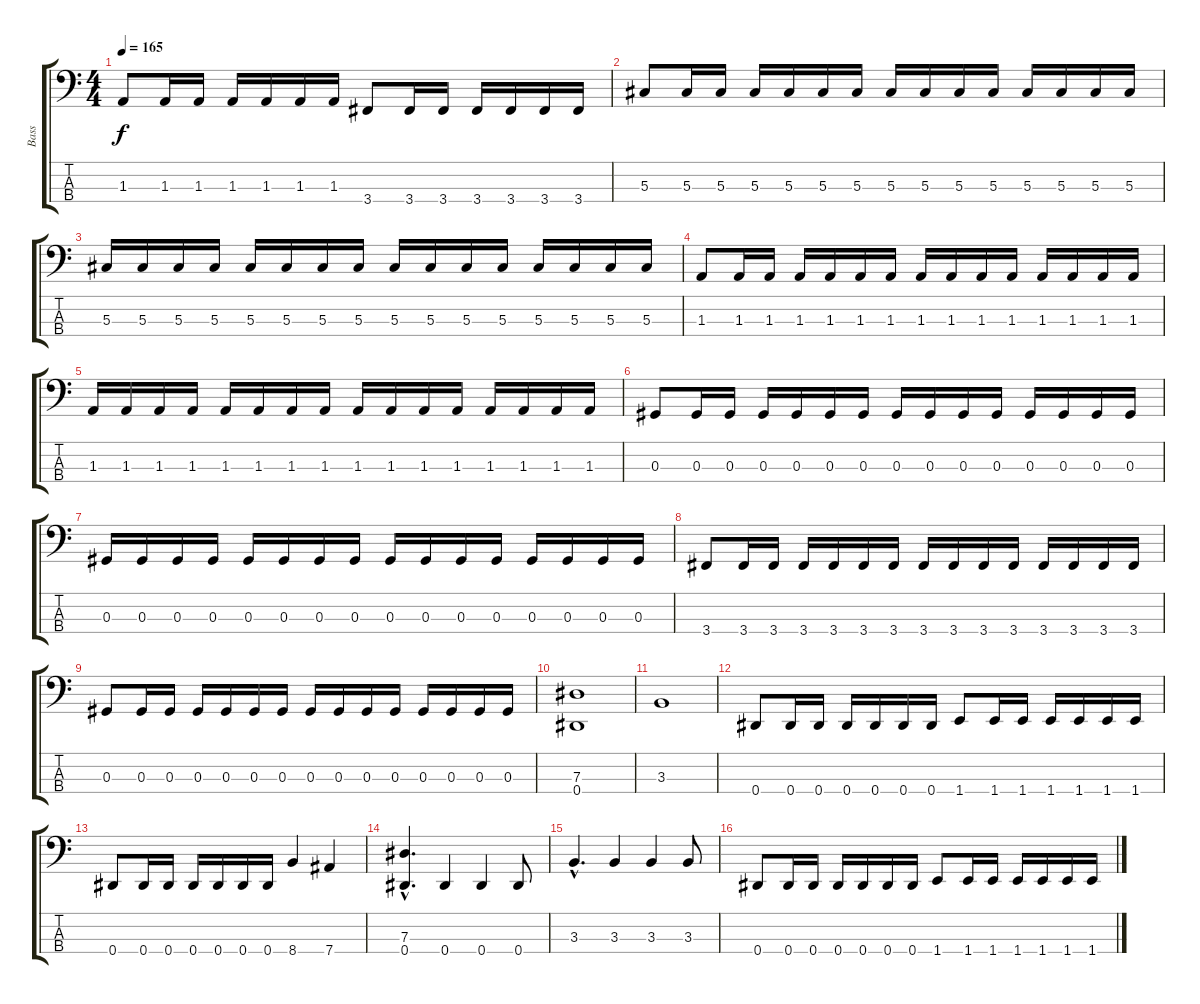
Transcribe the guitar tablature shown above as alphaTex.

\track ("Bass" "Bass") {instrument electricbasspick}
\staff {score tabs}
\tuning (Gb2 Db2 Ab1 Eb1) {hide}
\ts (4 4)
\tempo 165
\clef f4
\ks c
1.3.8{dy f} 1.3.16 1.3.16 1.3.16 1.3.16 1.3.16 1.3.16 3.4.8 3.4.16 3.4.16 3.4.16 3.4.16 3.4.16 3.4.16 |
5.3.8 5.3.16 5.3.16 5.3.16 5.3.16 5.3.16 5.3.16 5.3.16 5.3.16 5.3.16 5.3.16 5.3.16 5.3.16 5.3.16 5.3.16 |
5.3.16 5.3.16 5.3.16 5.3.16 5.3.16 5.3.16 5.3.16 5.3.16 5.3.16 5.3.16 5.3.16 5.3.16 5.3.16 5.3.16 5.3.16 5.3.16 |
1.3.8 1.3.16 1.3.16 1.3.16 1.3.16 1.3.16 1.3.16 1.3.16 1.3.16 1.3.16 1.3.16 1.3.16 1.3.16 1.3.16 1.3.16 |
1.3.16 1.3.16 1.3.16 1.3.16 1.3.16 1.3.16 1.3.16 1.3.16 1.3.16 1.3.16 1.3.16 1.3.16 1.3.16 1.3.16 1.3.16 1.3.16 |
0.3.8 0.3.16 0.3.16 0.3.16 0.3.16 0.3.16 0.3.16 0.3.16 0.3.16 0.3.16 0.3.16 0.3.16 0.3.16 0.3.16 0.3.16 |
0.3.16 0.3.16 0.3.16 0.3.16 0.3.16 0.3.16 0.3.16 0.3.16 0.3.16 0.3.16 0.3.16 0.3.16 0.3.16 0.3.16 0.3.16 0.3.16 |
3.4.8 3.4.16 3.4.16 3.4.16 3.4.16 3.4.16 3.4.16 3.4.16 3.4.16 3.4.16 3.4.16 3.4.16 3.4.16 3.4.16 3.4.16 |
0.3.8 0.3.16 0.3.16 0.3.16 0.3.16 0.3.16 0.3.16 0.3.16 0.3.16 0.3.16 0.3.16 0.3.16 0.3.16 0.3.16 0.3.16 |
(7.3 0.4).1 |
3.3.1 |
0.4.8 0.4.16 0.4.16 0.4.16 0.4.16 0.4.16 0.4.16 1.4.8 1.4.16 1.4.16 1.4.16 1.4.16 1.4.16 1.4.16 |
0.4.8 0.4.16 0.4.16 0.4.16 0.4.16 0.4.16 0.4.16 8.4.4 7.4.4 |
(7.3{hac} 0.4{hac}).4{d} 0.4.4 0.4.4 0.4.8 |
3.3{hac}.4{d} 3.3.4 3.3.4 3.3.8 |
0.4.8 0.4.16 0.4.16 0.4.16 0.4.16 0.4.16 0.4.16 1.4.8 1.4.16 1.4.16 1.4.16 1.4.16 1.4.16 1.4.16
